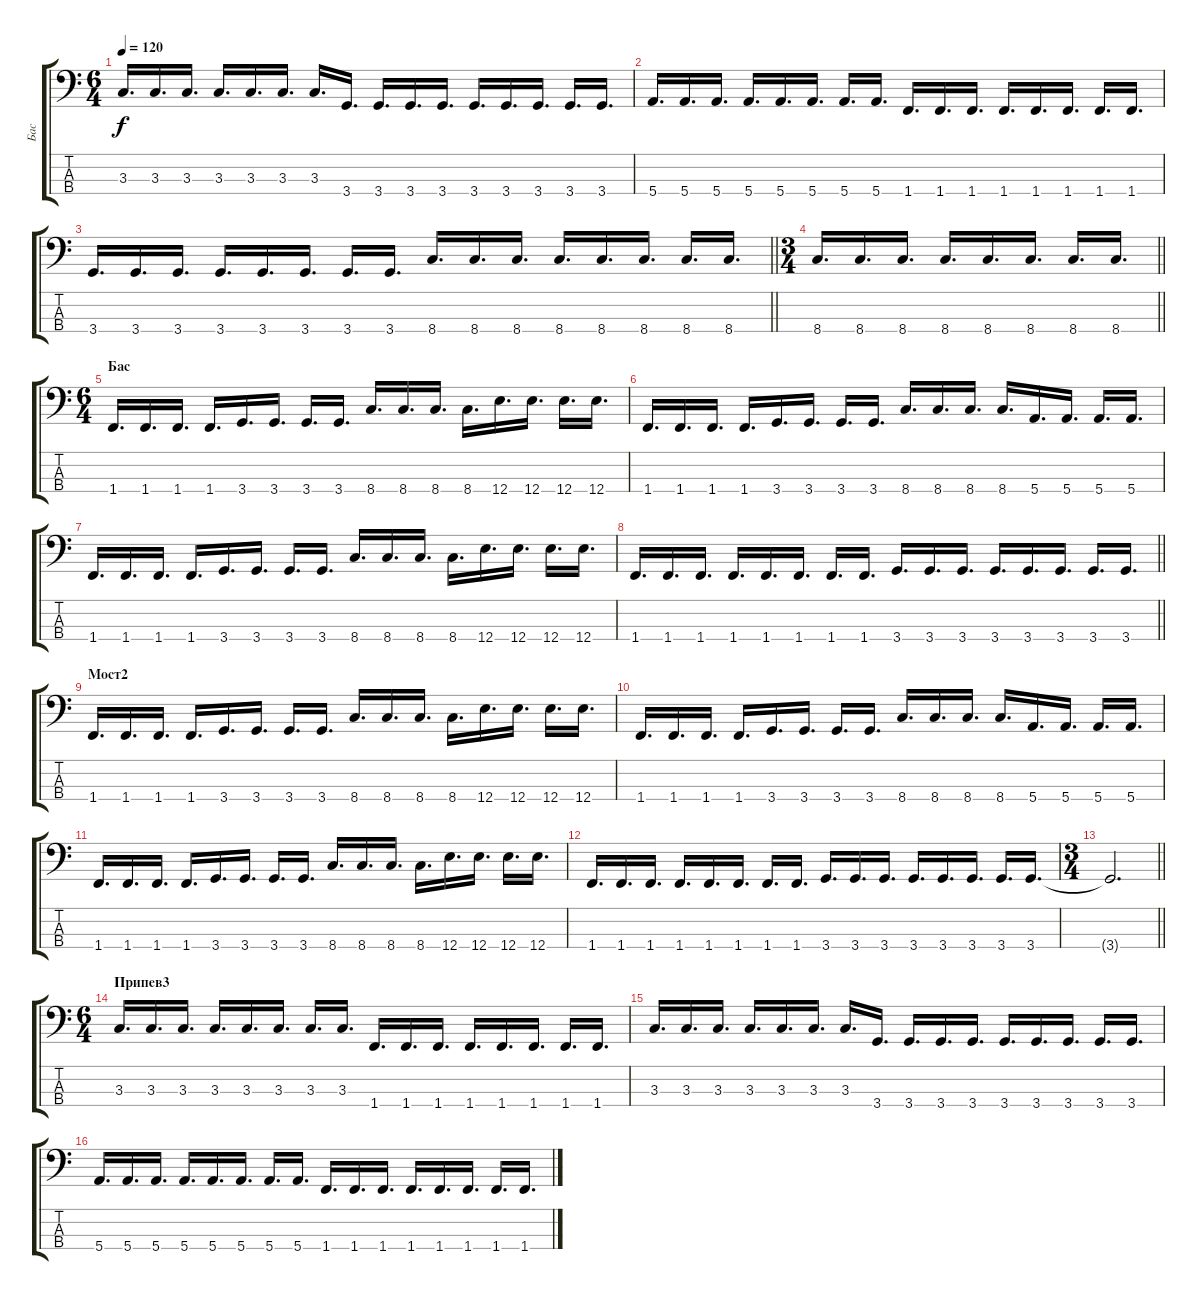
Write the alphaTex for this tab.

\track ("Бас" "Бас") {instrument electricbasspick}
\staff {score tabs}
\tuning (G2 D2 A1 E1) {hide}
\ts (6 4)
\tempo 120
\clef f4
\ks c
3.3.16{d dy f} 3.3.16{d} 3.3.16{d} 3.3.16{d} 3.3.16{d} 3.3.16{d} 3.3.16{d} 3.4.16{d} 3.4.16{d} 3.4.16{d} 3.4.16{d} 3.4.16{d} 3.4.16{d} 3.4.16{d} 3.4.16{d} 3.4.16{d} |
5.4.16{d} 5.4.16{d} 5.4.16{d} 5.4.16{d} 5.4.16{d} 5.4.16{d} 5.4.16{d} 5.4.16{d} 1.4.16{d} 1.4.16{d} 1.4.16{d} 1.4.16{d} 1.4.16{d} 1.4.16{d} 1.4.16{d} 1.4.16{d} |
\barLineRight lightlight
3.4.16{d} 3.4.16{d} 3.4.16{d} 3.4.16{d} 3.4.16{d} 3.4.16{d} 3.4.16{d} 3.4.16{d} 8.4.16{d} 8.4.16{d} 8.4.16{d} 8.4.16{d} 8.4.16{d} 8.4.16{d} 8.4.16{d} 8.4.16{d} |
\ts (3 4)
\barLineRight lightlight
8.4.16{d} 8.4.16{d} 8.4.16{d} 8.4.16{d} 8.4.16{d} 8.4.16{d} 8.4.16{d} 8.4.16{d} |
\ts (6 4)
\section ("" "Бас")
1.4.16{d} 1.4.16{d} 1.4.16{d} 1.4.16{d} 3.4.16{d} 3.4.16{d} 3.4.16{d} 3.4.16{d} 8.4.16{d} 8.4.16{d} 8.4.16{d} 8.4.16{d} 12.4.16{d} 12.4.16{d} 12.4.16{d} 12.4.16{d} |
1.4.16{d} 1.4.16{d} 1.4.16{d} 1.4.16{d} 3.4.16{d} 3.4.16{d} 3.4.16{d} 3.4.16{d} 8.4.16{d} 8.4.16{d} 8.4.16{d} 8.4.16{d} 5.4.16{d} 5.4.16{d} 5.4.16{d} 5.4.16{d} |
1.4.16{d} 1.4.16{d} 1.4.16{d} 1.4.16{d} 3.4.16{d} 3.4.16{d} 3.4.16{d} 3.4.16{d} 8.4.16{d} 8.4.16{d} 8.4.16{d} 8.4.16{d} 12.4.16{d} 12.4.16{d} 12.4.16{d} 12.4.16{d} |
\barLineRight lightlight
1.4.16{d} 1.4.16{d} 1.4.16{d} 1.4.16{d} 1.4.16{d} 1.4.16{d} 1.4.16{d} 1.4.16{d} 3.4.16{d} 3.4.16{d} 3.4.16{d} 3.4.16{d} 3.4.16{d} 3.4.16{d} 3.4.16{d} 3.4.16{d} |
\section ("" "Мост2")
1.4.16{d} 1.4.16{d} 1.4.16{d} 1.4.16{d} 3.4.16{d} 3.4.16{d} 3.4.16{d} 3.4.16{d} 8.4.16{d} 8.4.16{d} 8.4.16{d} 8.4.16{d} 12.4.16{d} 12.4.16{d} 12.4.16{d} 12.4.16{d} |
1.4.16{d} 1.4.16{d} 1.4.16{d} 1.4.16{d} 3.4.16{d} 3.4.16{d} 3.4.16{d} 3.4.16{d} 8.4.16{d} 8.4.16{d} 8.4.16{d} 8.4.16{d} 5.4.16{d} 5.4.16{d} 5.4.16{d} 5.4.16{d} |
1.4.16{d} 1.4.16{d} 1.4.16{d} 1.4.16{d} 3.4.16{d} 3.4.16{d} 3.4.16{d} 3.4.16{d} 8.4.16{d} 8.4.16{d} 8.4.16{d} 8.4.16{d} 12.4.16{d} 12.4.16{d} 12.4.16{d} 12.4.16{d} |
1.4.16{d} 1.4.16{d} 1.4.16{d} 1.4.16{d} 1.4.16{d} 1.4.16{d} 1.4.16{d} 1.4.16{d} 3.4.16{d} 3.4.16{d} 3.4.16{d} 3.4.16{d} 3.4.16{d} 3.4.16{d} 3.4.16{d} 3.4.16{d} |
\ts (3 4)
\barLineRight lightlight
3.4{t}.2{d} |
\ts (6 4)
\section ("" "Припев3")
3.3.16{d} 3.3.16{d} 3.3.16{d} 3.3.16{d} 3.3.16{d} 3.3.16{d} 3.3.16{d} 3.3.16{d} 1.4.16{d} 1.4.16{d} 1.4.16{d} 1.4.16{d} 1.4.16{d} 1.4.16{d} 1.4.16{d} 1.4.16{d} |
3.3.16{d} 3.3.16{d} 3.3.16{d} 3.3.16{d} 3.3.16{d} 3.3.16{d} 3.3.16{d} 3.4.16{d} 3.4.16{d} 3.4.16{d} 3.4.16{d} 3.4.16{d} 3.4.16{d} 3.4.16{d} 3.4.16{d} 3.4.16{d} |
5.4.16{d} 5.4.16{d} 5.4.16{d} 5.4.16{d} 5.4.16{d} 5.4.16{d} 5.4.16{d} 5.4.16{d} 1.4.16{d} 1.4.16{d} 1.4.16{d} 1.4.16{d} 1.4.16{d} 1.4.16{d} 1.4.16{d} 1.4.16{d}
